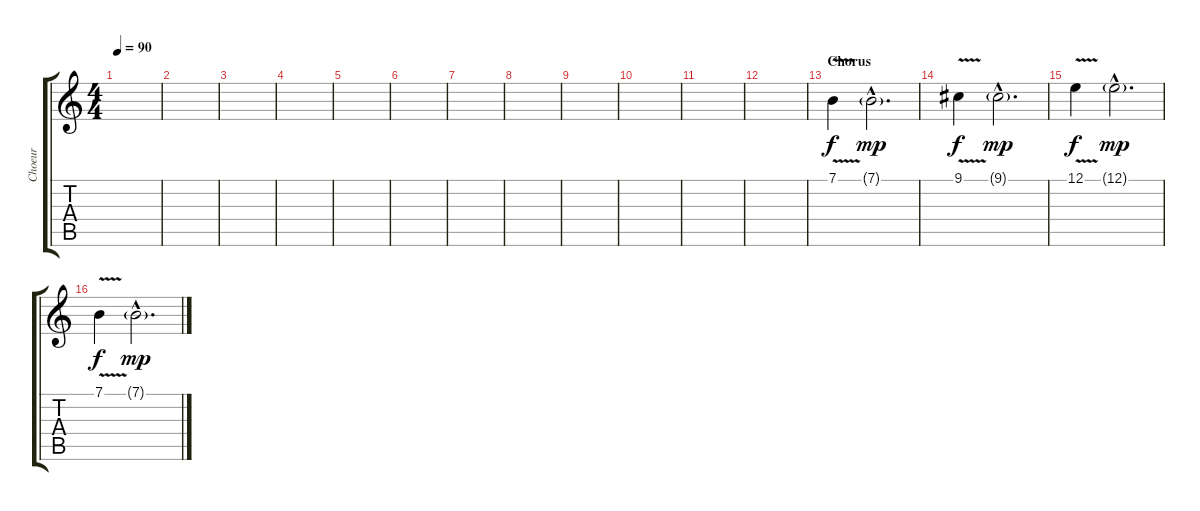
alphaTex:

\track ("Choeur" "Choeur") {instrument choiraahs}
\staff {score tabs}
\tuning (E4 B3 G3 D3 A2 E2) {hide}
\ts (4 4)
\tempo 90
\clef g2
\ks c
|
|
|
|
|
|
|
|
|
|
|
|
\section ("" "Chorus")
7.1{v}.4{dy f} 7.1{g hac}.2{d dy mp} |
9.1{v}.4{dy f} 9.1{g hac}.2{d dy mp} |
12.1{v}.4{dy f} 12.1{g hac}.2{d dy mp} |
7.1{v}.4{dy f} 7.1{g hac}.2{d dy mp}
